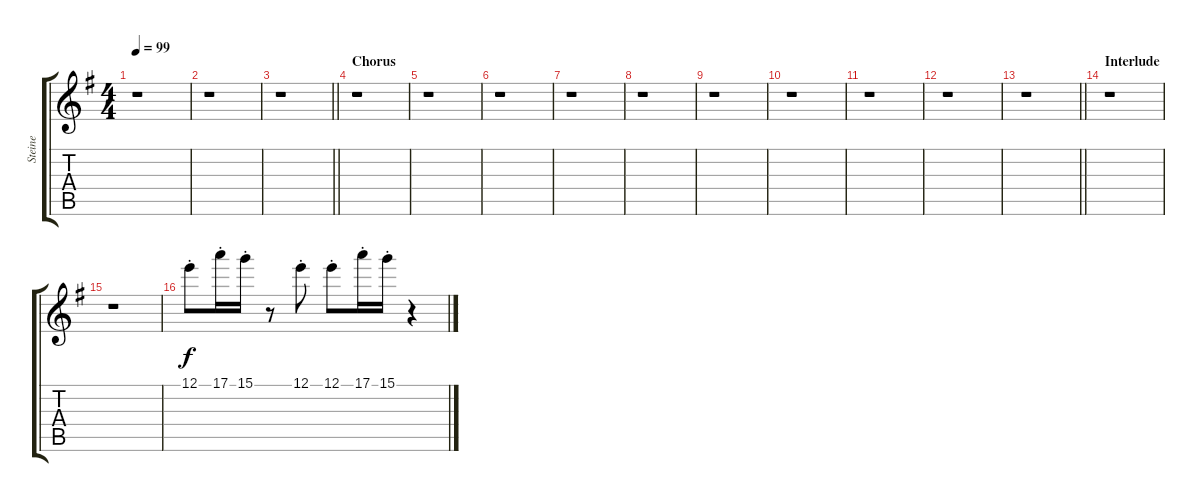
\track ("Steine" "Steine") {instrument shamisen}
\staff {score tabs}
\tuning (E5 B4 G4 D4 A3 E3) {hide}
\ts (4 4)
\tempo 99
\clef g2
\ks g
r.1{dy f} |
r.1 |
\barLineRight lightlight
r.1 |
\section ("" "Chorus")
r.1 |
r.1 |
r.1 |
r.1 |
r.1 |
r.1 |
r.1 |
r.1 |
r.1 |
\barLineRight lightlight
r.1 |
\section ("" "Interlude")
r.1 |
r.1 |
12.1{st}.8 17.1{st}.16 15.1{st}.16 r.8 12.1{st}.8 12.1{st}.8 17.1{st}.16 15.1{st}.16 r.4
